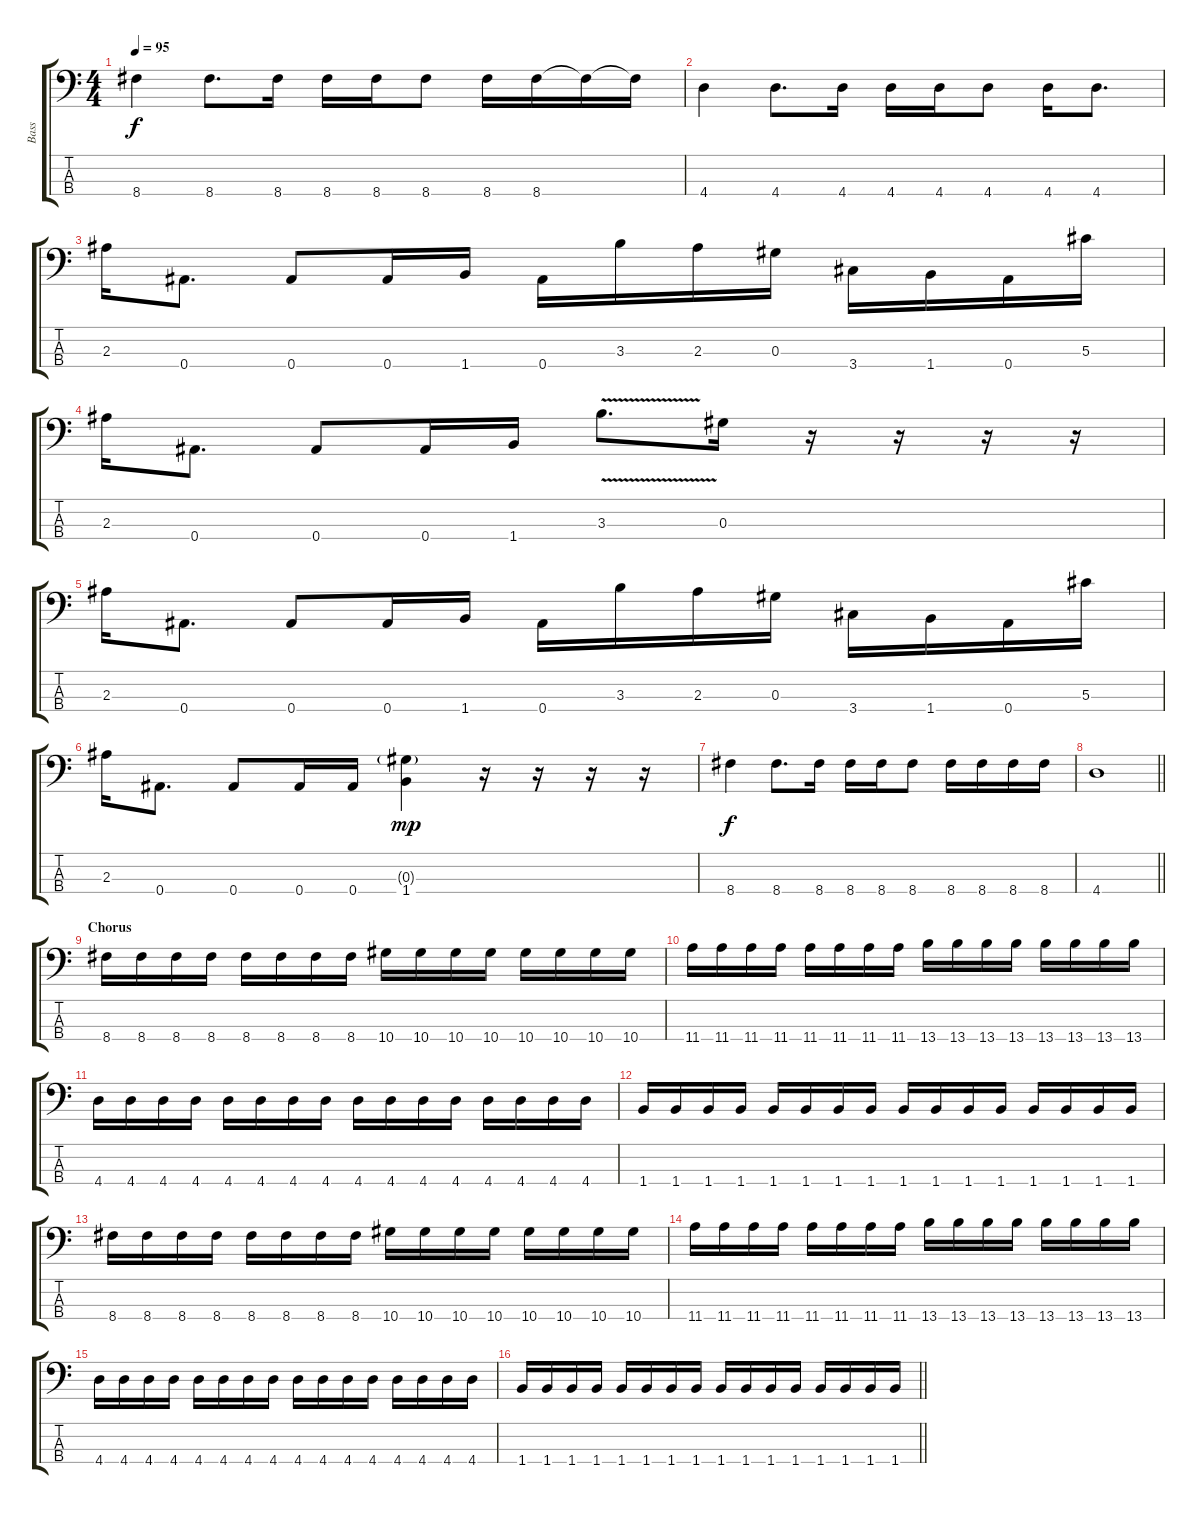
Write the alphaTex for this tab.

\track ("Bass" "Bass") {instrument electricbassfinger}
\staff {score tabs}
\tuning (Gb3 Db2 Ab2 Bb1) {hide}
\ts (4 4)
\tempo 95
\clef f4
\ks c
8.4.4{dy f} 8.4.8{d} 8.4.16 8.4.16 8.4.16 8.4.8 8.4.16 8.4.16 8.4{t}.16 8.4{t}.16 |
4.4.4 4.4.8{d} 4.4.16 4.4.16 4.4.16 4.4.8 4.4.16 4.4.8{d} |
2.3.16 0.4.8{d} 0.4.8 0.4.16 1.4.16 0.4.16 3.3.16 2.3.16 0.3.16 3.4.16 1.4.16 0.4.16 5.3.16 |
2.3.16 0.4.8{d} 0.4.8 0.4.16 1.4.16 3.3{v}.8{d} 0.3.16 r.16 r.16 r.16 r.16 |
2.3.16 0.4.8{d} 0.4.8 0.4.16 1.4.16 0.4.16 3.3.16 2.3.16 0.3.16 3.4.16 1.4.16 0.4.16 5.3.16 |
2.3.16 0.4.8{d} 0.4.8 0.4.16 0.4.16 (0.3{g} 1.4).4{dy mp} r.16 r.16 r.16 r.16 |
8.4.4{dy f} 8.4.8{d} 8.4.16 8.4.16 8.4.16 8.4.8 8.4.16 8.4.16 8.4.16 8.4.16 |
\barLineRight lightlight
4.4.1 |
\section ("" "Chorus")
8.4.16 8.4.16 8.4.16 8.4.16 8.4.16 8.4.16 8.4.16 8.4.16 10.4.16 10.4.16 10.4.16 10.4.16 10.4.16 10.4.16 10.4.16 10.4.16 |
11.4.16 11.4.16 11.4.16 11.4.16 11.4.16 11.4.16 11.4.16 11.4.16 13.4.16 13.4.16 13.4.16 13.4.16 13.4.16 13.4.16 13.4.16 13.4.16 |
4.4.16 4.4.16 4.4.16 4.4.16 4.4.16 4.4.16 4.4.16 4.4.16 4.4.16 4.4.16 4.4.16 4.4.16 4.4.16 4.4.16 4.4.16 4.4.16 |
1.4.16 1.4.16 1.4.16 1.4.16 1.4.16 1.4.16 1.4.16 1.4.16 1.4.16 1.4.16 1.4.16 1.4.16 1.4.16 1.4.16 1.4.16 1.4.16 |
8.4.16 8.4.16 8.4.16 8.4.16 8.4.16 8.4.16 8.4.16 8.4.16 10.4.16 10.4.16 10.4.16 10.4.16 10.4.16 10.4.16 10.4.16 10.4.16 |
11.4.16 11.4.16 11.4.16 11.4.16 11.4.16 11.4.16 11.4.16 11.4.16 13.4.16 13.4.16 13.4.16 13.4.16 13.4.16 13.4.16 13.4.16 13.4.16 |
4.4.16 4.4.16 4.4.16 4.4.16 4.4.16 4.4.16 4.4.16 4.4.16 4.4.16 4.4.16 4.4.16 4.4.16 4.4.16 4.4.16 4.4.16 4.4.16 |
\barLineRight lightlight
1.4.16 1.4.16 1.4.16 1.4.16 1.4.16 1.4.16 1.4.16 1.4.16 1.4.16 1.4.16 1.4.16 1.4.16 1.4.16 1.4.16 1.4.16 1.4.16
